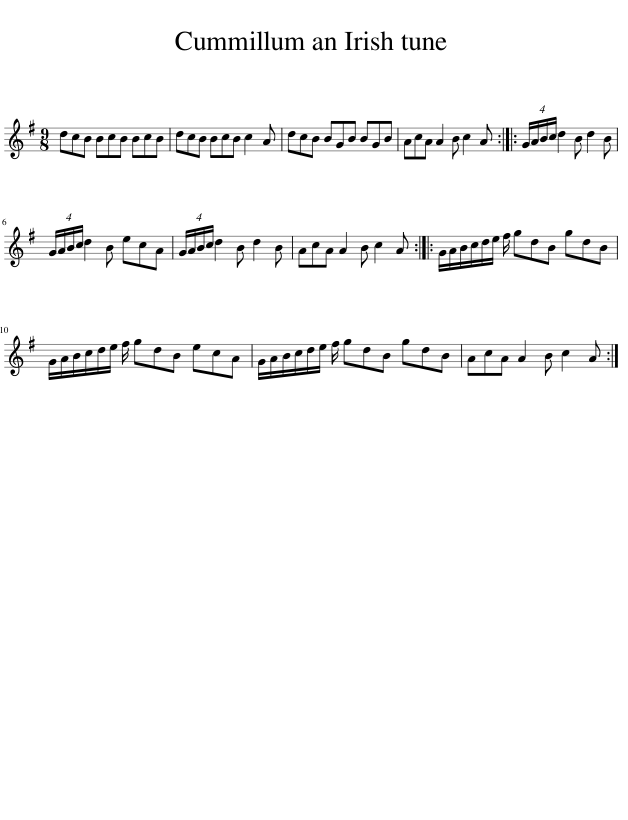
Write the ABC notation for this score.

X:1
L:1/8
M:9/8
I:linebreak $
K:G
V:1 treble
V:1
 dcB BcB BcB | dcB BcB c2 A | dcB BGB BGB | AcA A2 B c2 A :: (4:3:4G/A/B/c/ d2 B d2 B |$ %5
 (4:3:4G/A/B/c/ d2 B ecA | (4:3:4G/A/B/c/ d2 B d2 B | AcA A2 B c2 A :: G/A/B/c/d/e/ f/ gdB gdB |$ G/A/B/c/d/e/ f/ gdB ecA | %10
 G/A/B/c/d/e/ f/ gdB gdB | AcA A2 B c2 A :| %12
